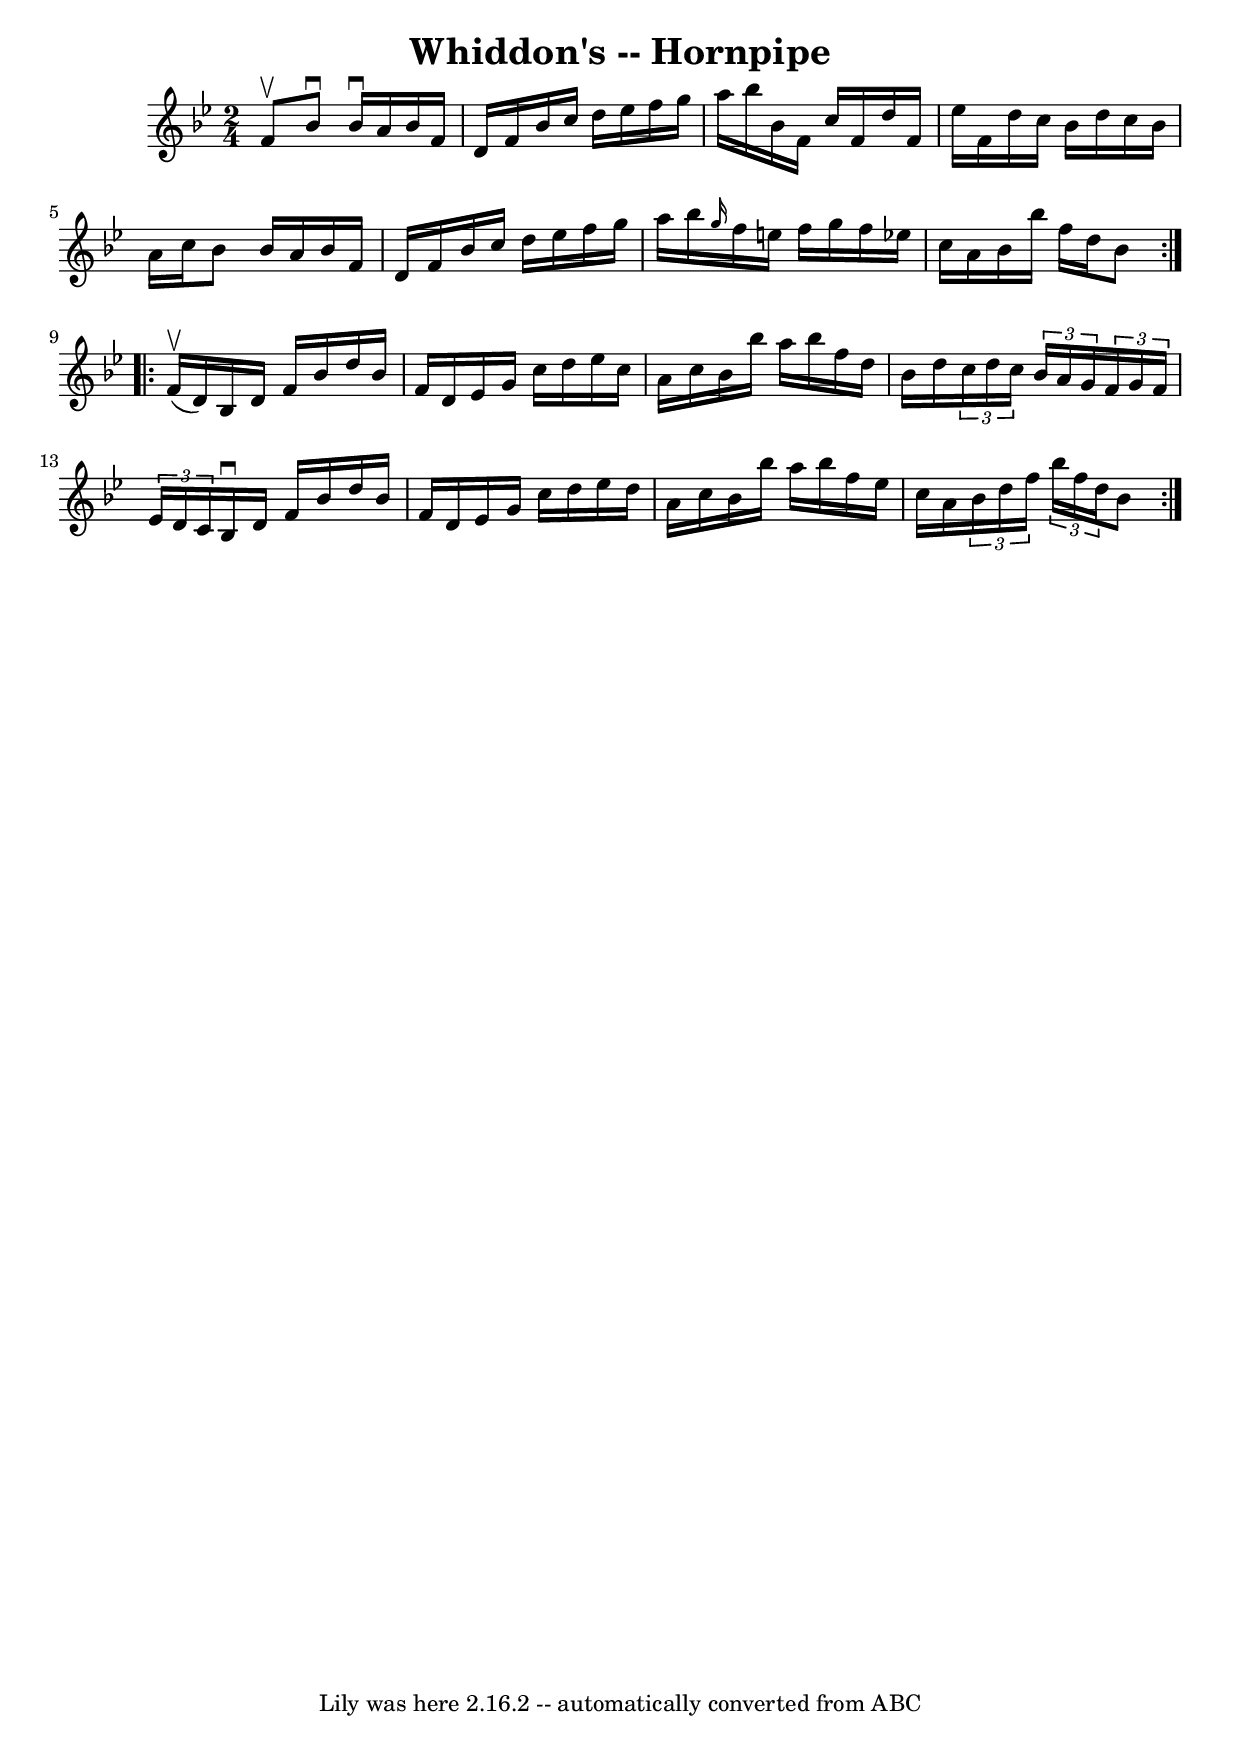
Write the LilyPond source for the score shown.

\version "2.16.2"
\include "Mammoth.ily"
\header {
	%% book = "Ryan's Mammoth Collection of Fiddle Tunes"
	crossRefNumber = "1"
	footnotes = ""
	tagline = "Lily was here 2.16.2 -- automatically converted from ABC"
	title = "Whiddon's -- Hornpipe"
}
voicedefault =  {


\repeat volta 2 {
\time 2/4 
\key bes \major f'8^\upbow   |
 bes'8^\downbow bes'16 
^\downbow a'16 bes'16 f'16 d'16 f'16    |
 bes'16    
c''16 d''16 ees''16 f''16 g''16 a''16 bes''16    |
   
bes'16 f'16 c''16 f'16 d''16 f'16 ees''16 f'16    |
 
 d''16 c''16 bes'16 d''16 c''16 bes'16 a'16 c''16    
|
 bes'8 bes'16 a'16 bes'16 f'16 d'16 f'16    
|
 bes'16 c''16 d''16 ees''16 f''16 g''16 a''16    
bes''16    |
 \grace { g''16  } f''16 e''16 f''16 g''16    
f''16 ees''!16 c''16 a'16    |
 bes'16 bes''16 f''16    
d''16 bes'8    }     \repeat volta 2 { f'16 (^\upbow d'16)   
|
 bes16 d'16 f'16 bes'16 d''16 bes'16 f'16 d'16   
 |
 ees'16 g'16 c''16 d''16 ees''16 c''16 a'16    
c''16    |
 bes'16 bes''16 a''16 bes''16 f''16 d''16    
bes'16 d''16    |
   \times 2/3 { c''16 d''16 c''16  }   
\times 2/3 { bes'16 a'16 g'16  }   \times 2/3 { f'16 g'16 f'16  
}   \times 2/3 { ees'16 d'16 c'16  }   |
 bes16^\downbow   
d'16 f'16 bes'16 d''16 bes'16 f'16 d'16    |
 ees'16  
 g'16 c''16 d''16 ees''16 d''16 a'16 c''16    |
   
bes'16 bes''16 a''16 bes''16 f''16 ees''16 c''16 a'16    
|
   \times 2/3 { bes'16 d''16 f''16  }   \times 2/3 { bes''16  
 f''16 d''16  } bes'8    }   
}

\score{
    <<

	\context Staff="default"
	{
	    \voicedefault 
	}

    >>
	\layout {
	}
	\midi {}
}
